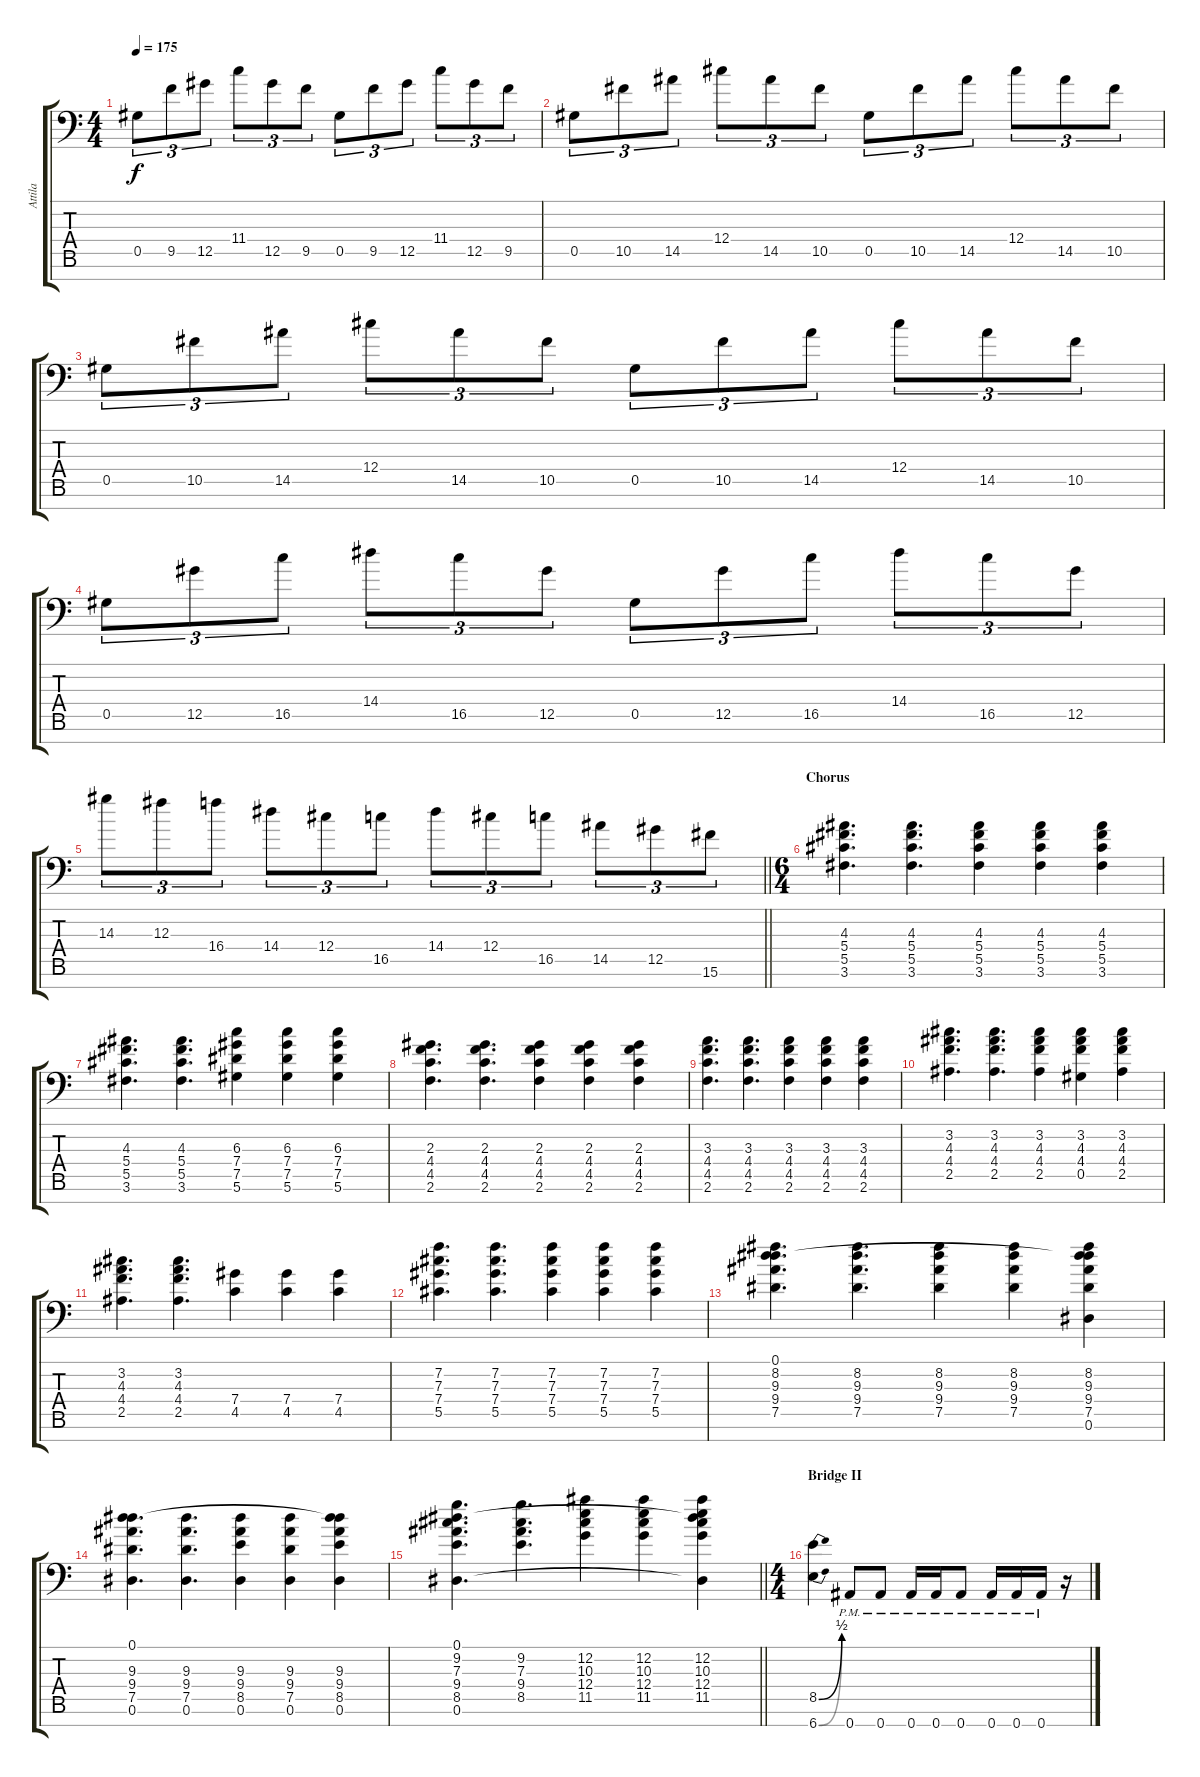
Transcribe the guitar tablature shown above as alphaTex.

\track ("Attila" "Attila") {instrument distortionguitar}
\staff {score tabs}
\tuning (Eb4 Bb3 Gb3 Db3 Ab2 Eb2 Bb1) {hide}
\ts (4 4)
\tempo 175
\clef f4
\ks c
0.5.8{tu (3 2) dy f} 9.5.8{tu (3 2)} 12.5.8{tu (3 2)} 11.4.8{tu (3 2)} 12.5.8{tu (3 2)} 9.5.8{tu (3 2)} 0.5.8{tu (3 2)} 9.5.8{tu (3 2)} 12.5.8{tu (3 2)} 11.4.8{tu (3 2)} 12.5.8{tu (3 2)} 9.5.8{tu (3 2)} |
0.5.8{tu (3 2)} 10.5.8{tu (3 2)} 14.5.8{tu (3 2)} 12.4.8{tu (3 2)} 14.5.8{tu (3 2)} 10.5.8{tu (3 2)} 0.5.8{tu (3 2)} 10.5.8{tu (3 2)} 14.5.8{tu (3 2)} 12.4.8{tu (3 2)} 14.5.8{tu (3 2)} 10.5.8{tu (3 2)} |
0.5.8{tu (3 2)} 10.5.8{tu (3 2)} 14.5.8{tu (3 2)} 12.4.8{tu (3 2)} 14.5.8{tu (3 2)} 10.5.8{tu (3 2)} 0.5.8{tu (3 2)} 10.5.8{tu (3 2)} 14.5.8{tu (3 2)} 12.4.8{tu (3 2)} 14.5.8{tu (3 2)} 10.5.8{tu (3 2)} |
0.5.8{tu (3 2)} 12.5.8{tu (3 2)} 16.5.8{tu (3 2)} 14.4.8{tu (3 2)} 16.5.8{tu (3 2)} 12.5.8{tu (3 2)} 0.5.8{tu (3 2)} 12.5.8{tu (3 2)} 16.5.8{tu (3 2)} 14.4.8{tu (3 2)} 16.5.8{tu (3 2)} 12.5.8{tu (3 2)} |
\barLineRight lightlight
14.3.8{tu (3 2)} 12.3.8{tu (3 2)} 16.4.8{tu (3 2)} 14.4.8{tu (3 2)} 12.4.8{tu (3 2)} 16.5.8{tu (3 2)} 14.4.8{tu (3 2)} 12.4.8{tu (3 2)} 16.5.8{tu (3 2)} 14.5.8{tu (3 2)} 12.5.8{tu (3 2)} 15.6.8{tu (3 2)} |
\ts (6 4)
\section ("" "Chorus")
(4.3 5.4 5.5 3.6).4{d} (4.3 5.4 5.5 3.6).4{d} (4.3 5.4 5.5 3.6).4 (4.3 5.4 5.5 3.6).4 (4.3 5.4 5.5 3.6).4 |
(4.3 5.4 5.5 3.6).4{d} (4.3 5.4 5.5 3.6).4{d} (6.3 7.4 7.5 5.6).4 (6.3 7.4 7.5 5.6).4 (6.3 7.4 7.5 5.6).4 |
(2.3 4.4 4.5 2.6).4{d} (2.3 4.4 4.5 2.6).4{d} (2.3 4.4 4.5 2.6).4 (2.3 4.4 4.5 2.6).4 (2.3 4.4 4.5 2.6).4 |
(3.3 4.4 4.5 2.6).4{d} (3.3 4.4 4.5 2.6).4{d} (3.3 4.4 4.5 2.6).4 (3.3 4.4 4.5 2.6).4 (3.3 4.4 4.5 2.6).4 |
(3.2 4.3 4.4 2.5).4{d} (3.2 4.3 4.4 2.5).4{d} (3.2 4.3 4.4 2.5).4 (3.2 4.3 4.4 0.5).4 (3.2 4.3 4.4 2.5).4 |
(3.2 4.3 4.4 2.5).4{d} (3.2 4.3 4.4 2.5).4{d} (7.4 4.5).4 (7.4 4.5).4 (7.4 4.5).4 |
(7.2 7.3 7.4 5.5).4{d} (7.2 7.3 7.4 5.5).4{d} (7.2 7.3 7.4 5.5).4 (7.2 7.3 7.4 5.5).4 (7.2 7.3 7.4 5.5).4 |
(0.1 8.2 9.3 9.4 7.5).4{d} (8.2 9.3 9.4 7.5).4{d} (8.2 9.3 9.4 7.5).4 (8.2 9.3 9.4 7.5).4 (0.1{t} 8.2 9.3 9.4 7.5 0.6).4 |
(0.1 9.3 9.4 7.5 0.6).4{d} (9.3 9.4 7.5 0.6).4{d} (9.3 9.4 8.5 0.6).4 (9.3 9.4 7.5 0.6).4 (0.1{t} 9.3 9.4 8.5 0.6).4 |
\barLineRight lightlight
(0.1 9.2 7.3 9.4 8.5 0.6).4{d} (9.2 7.3 9.4 8.5).4{d} (12.2 10.3 12.4 11.5).4 (12.2 10.3 12.4 11.5).4 (0.1{t} 12.2 10.3 12.4 11.5 0.6{t}).4 |
\ts (4 4)
\section ("" "Bridge II")
(8.5{be (bend 0 0 60 2)} 6.7{be (bend 0 0 60 2)}).4 0.7{pm}.8 0.7{pm}.8 0.7{pm}.16 0.7{pm}.16 0.7{pm}.8 0.7{pm}.16 0.7{pm}.16 0.7{pm}.16 r.16
